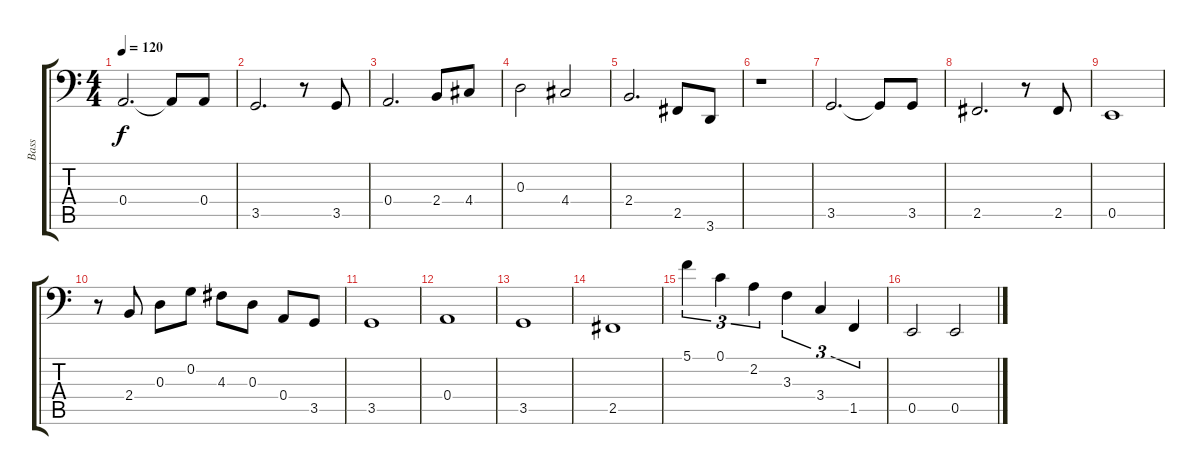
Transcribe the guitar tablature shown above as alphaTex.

\track ("Bass" "Bass") {instrument synthbass2}
\staff {score tabs}
\tuning (C3 G2 D2 A1 E1 B0) {hide}
\ts (4 4)
\tempo 120
\clef f4
\ks c
0.4.2{d dy f} 0.4{t}.8 0.4.8 |
3.5.2{d} r.8 3.5.8 |
0.4.2{d} 2.4.8 4.4.8 |
0.3.2 4.4.2 |
2.4.2{d} 2.5.8 3.6.8 |
r.1 |
3.5.2{d} 3.5{t}.8 3.5.8 |
2.5.2{d} r.8 2.5.8 |
0.5.1 |
r.8 2.4.8 0.3.8 0.2.8 4.3.8 0.3.8 0.4.8 3.5.8 |
3.5.1 |
0.4.1 |
3.5.1 |
2.5.1 |
5.1.4{tu (3 2)} 0.1.4{tu (3 2)} 2.2.4{tu (3 2)} 3.3.4{tu (3 2)} 3.4.4{tu (3 2)} 1.5.4{tu (3 2)} |
0.5.2 0.5.2
